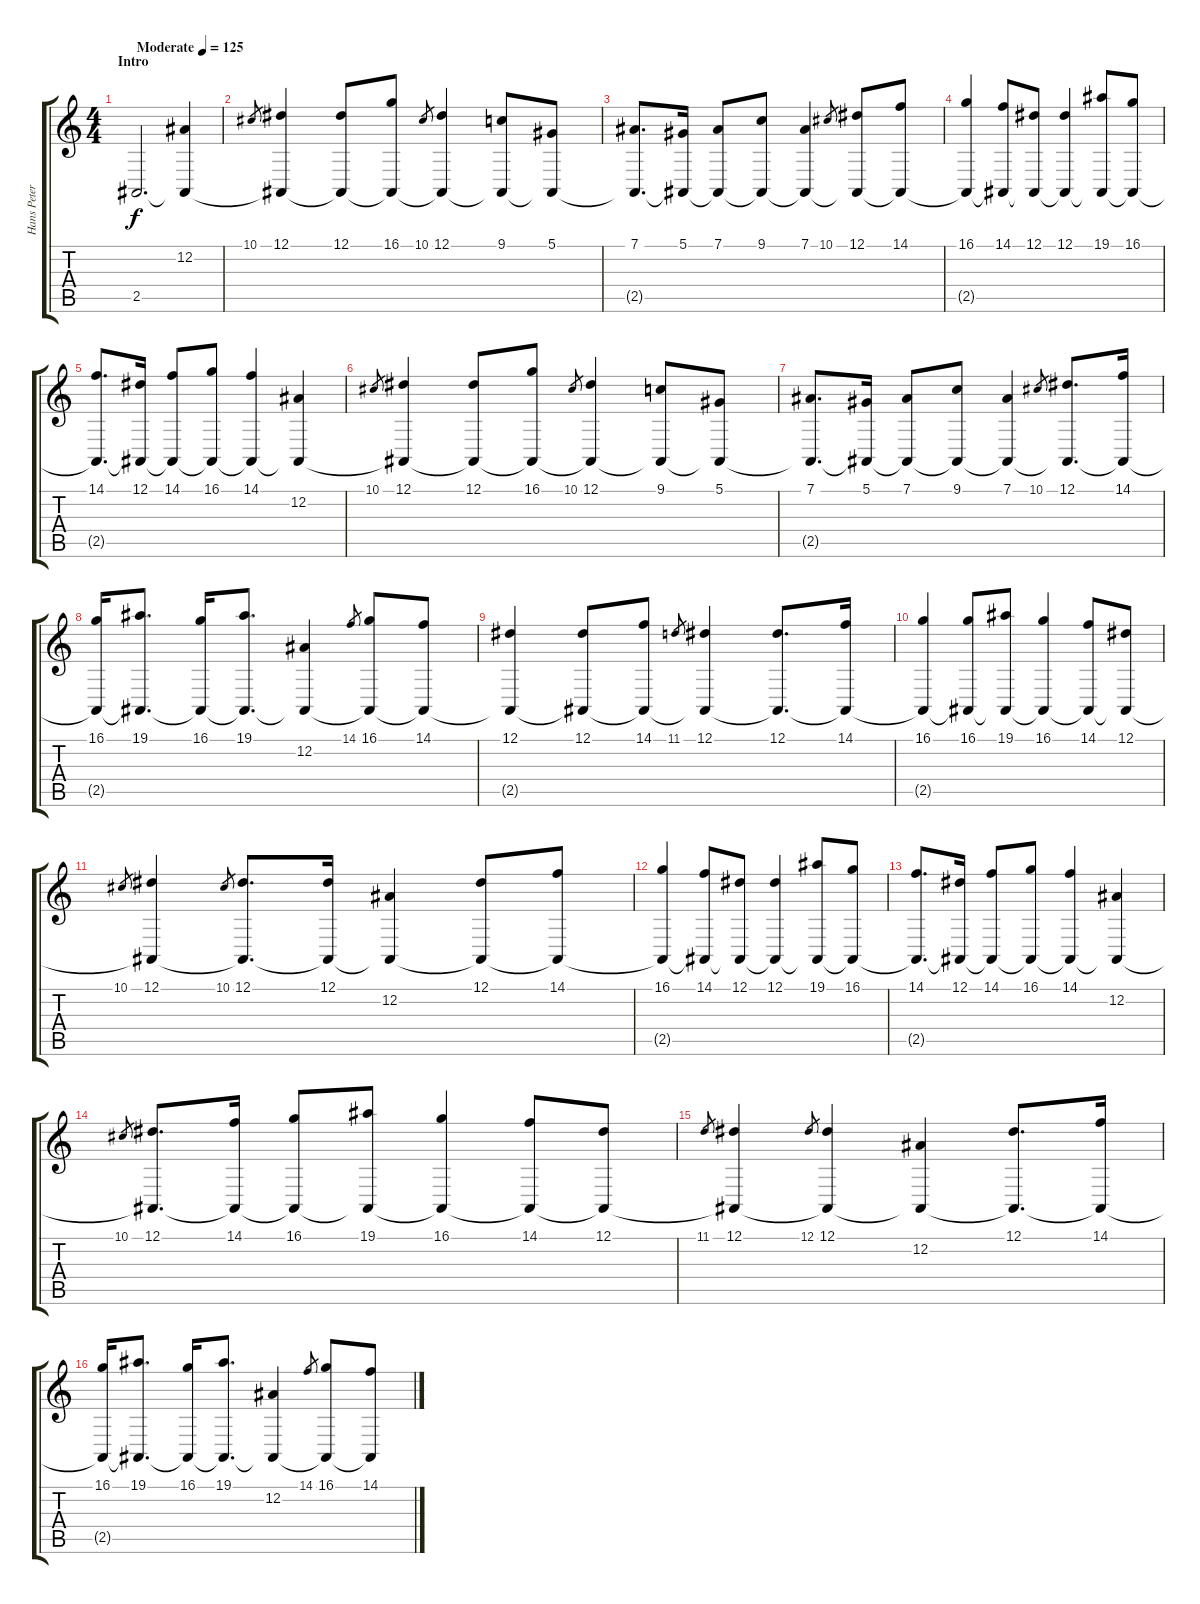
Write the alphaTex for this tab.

\track ("Hans Peter Katzenburg" "Hans Peter") {instrument bagpipe}
\staff {score tabs}
\tuning (Eb4 Bb3 Gb3 Db3 Ab2 Eb2) {hide}
\ts (4 4)
\section ("" "Intro")
\tempo (125 "Moderate")
\clef g2
\ks c
2.5.2{d dy f volume 16 instrument bagpipe} (12.2 2.5{t}).4 |
10.1.8{gr} (12.1 2.5{t}).4 (12.1 2.5{t}).8 (16.1 2.5{t}).8 10.1.8{gr} (12.1 2.5{t}).4 (9.1 2.5{t}).8 (5.1 2.5{t}).8 |
(7.1 2.5{t}).8{d} (5.1 2.5{t}).16 (7.1 2.5{t}).8 (9.1 2.5{t}).8 (7.1 2.5{t}).4 10.1.8{gr} (12.1 2.5{t}).8 (14.1 2.5{t}).8 |
(16.1 2.5{t}).4 (14.1 2.5{t}).8 (12.1 2.5{t}).8 (12.1 2.5{t}).4 (19.1 2.5{t}).8 (16.1 2.5{t}).8 |
(14.1 2.5{t}).8{d} (12.1 2.5{t}).16 (14.1 2.5{t}).8 (16.1 2.5{t}).8 (14.1 2.5{t}).4 (12.2 2.5{t}).4 |
10.1.8{gr} (12.1 2.5{t}).4 (12.1 2.5{t}).8 (16.1 2.5{t}).8 10.1.8{gr} (12.1 2.5{t}).4 (9.1 2.5{t}).8 (5.1 2.5{t}).8 |
(7.1 2.5{t}).8{d} (5.1 2.5{t}).16 (7.1 2.5{t}).8 (9.1 2.5{t}).8 (7.1 2.5{t}).4 10.1.8{gr} (12.1 2.5{t}).8{d} (14.1 2.5{t}).16 |
(16.1 2.5{t}).16 (19.1 2.5{t}).8{d} (16.1 2.5{t}).16 (19.1 2.5{t}).8{d} (12.2 2.5{t}).4 14.1.8{gr} (16.1 2.5{t}).8 (14.1 2.5{t}).8 |
(12.1 2.5{t}).4 (12.1 2.5{t}).8 (14.1 2.5{t}).8 11.1.8{gr} (12.1 2.5{t}).4 (12.1 2.5{t}).8{d} (14.1 2.5{t}).16 |
(16.1 2.5{t}).4 (16.1 2.5{t}).8 (19.1 2.5{t}).8 (16.1 2.5{t}).4 (14.1 2.5{t}).8 (12.1 2.5{t}).8 |
10.1.8{gr} (12.1 2.5{t}).4 10.1.8{gr} (12.1 2.5{t}).8{d} (12.1 2.5{t}).16 (12.2 2.5{t}).4 (12.1 2.5{t}).8 (14.1 2.5{t}).8 |
(16.1 2.5{t}).4 (14.1 2.5{t}).8 (12.1 2.5{t}).8 (12.1 2.5{t}).4 (19.1 2.5{t}).8 (16.1 2.5{t}).8 |
(14.1 2.5{t}).8{d} (12.1 2.5{t}).16 (14.1 2.5{t}).8 (16.1 2.5{t}).8 (14.1 2.5{t}).4 (12.2 2.5{t}).4 |
10.1.8{gr} (12.1 2.5{t}).8{d} (14.1 2.5{t}).16 (16.1 2.5{t}).8 (19.1 2.5{t}).8 (16.1 2.5{t}).4 (14.1 2.5{t}).8 (12.1 2.5{t}).8 |
11.1.8{gr} (12.1 2.5{t}).4 12.1.8{gr} (12.1 2.5{t}).4 (12.2 2.5{t}).4 (12.1 2.5{t}).8{d} (14.1 2.5{t}).16 |
(16.1 2.5{t}).16 (19.1 2.5{t}).8{d} (16.1 2.5{t}).16 (19.1 2.5{t}).8{d} (12.2 2.5{t}).4 14.1.8{gr} (16.1 2.5{t}).8 (14.1 2.5{t}).8
